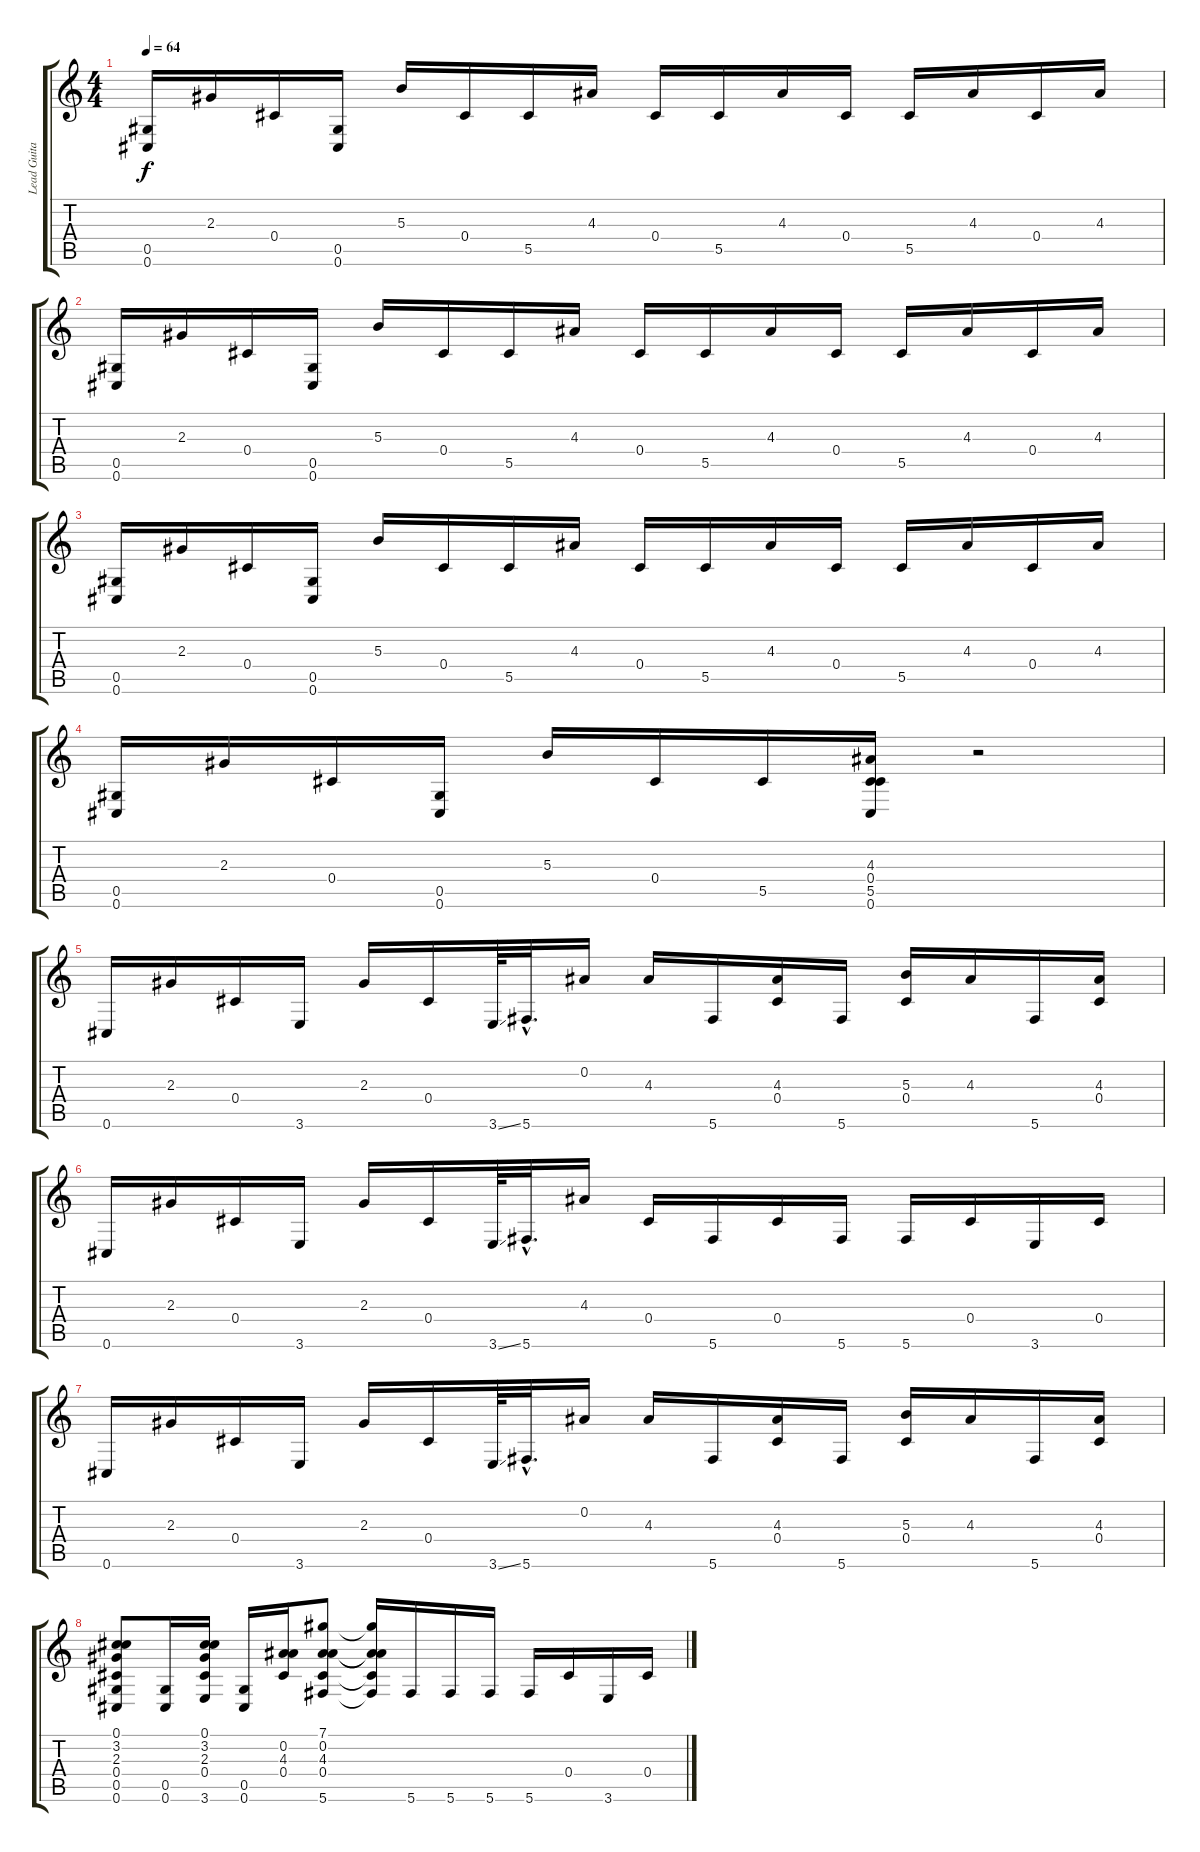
\track ("Lead Guitar Acoustic" "Lead Guita") {instrument acousticguitarsteel}
\staff {score tabs}
\tuning (Db4 Bb3 Gb3 Db3 Ab2 Db2) {hide}
\ts (4 4)
\tempo 64
\clef g2
\ks c
(0.5 0.6).16{dy f} 2.3.16 0.4.16 (0.5 0.6).16 5.3.16 0.4.16 5.5.16 4.3.16 0.4.16 5.5.16 4.3.16 0.4.16 5.5.16 4.3.16 0.4.16 4.3.16 |
(0.5 0.6).16 2.3.16 0.4.16 (0.5 0.6).16 5.3.16 0.4.16 5.5.16 4.3.16 0.4.16 5.5.16 4.3.16 0.4.16 5.5.16 4.3.16 0.4.16 4.3.16 |
(0.5 0.6).16 2.3.16 0.4.16 (0.5 0.6).16 5.3.16 0.4.16 5.5.16 4.3.16 0.4.16 5.5.16 4.3.16 0.4.16 5.5.16 4.3.16 0.4.16 4.3.16 |
(0.5 0.6).16 2.3.16 0.4.16 (0.5 0.6).16 5.3.16 0.4.16 5.5.16 (4.3 0.4 5.5 0.6).16 r.2 |
0.6.16 2.3.16 0.4.16 3.6.16 2.3.16 0.4.16 3.6{ss}.64 5.6{hac}.32{d} 0.2.16 4.3.16 5.6.16 (4.3 0.4).16 5.6.16 (5.3 0.4).16 4.3.16 5.6.16 (4.3 0.4).16 |
0.6.16 2.3.16 0.4.16 3.6.16 2.3.16 0.4.16 3.6{ss}.64 5.6{hac}.32{d} 4.3.16 0.4.16 5.6.16 0.4.16 5.6.16 5.6.16 0.4.16 3.6.16 0.4.16 |
0.6.16 2.3.16 0.4.16 3.6.16 2.3.16 0.4.16 3.6{ss}.64 5.6{hac}.32{d} 0.2.16 4.3.16 5.6.16 (4.3 0.4).16 5.6.16 (5.3 0.4).16 4.3.16 5.6.16 (4.3 0.4).16 |
(0.1 3.2 2.3 0.4 0.5 0.6).8 (0.5 0.6).16 (0.1 3.2 2.3 0.4 3.6).16 (0.5 0.6).16 (0.2 4.3 0.4).16 (7.1 0.2 4.3 0.4 5.6).8 (7.1{t} 0.2{t} 4.3{t} 0.4{t} 5.6{t}).16 5.6.16 5.6.16 5.6.16 5.6.16 0.4.16 3.6.16 0.4.16
